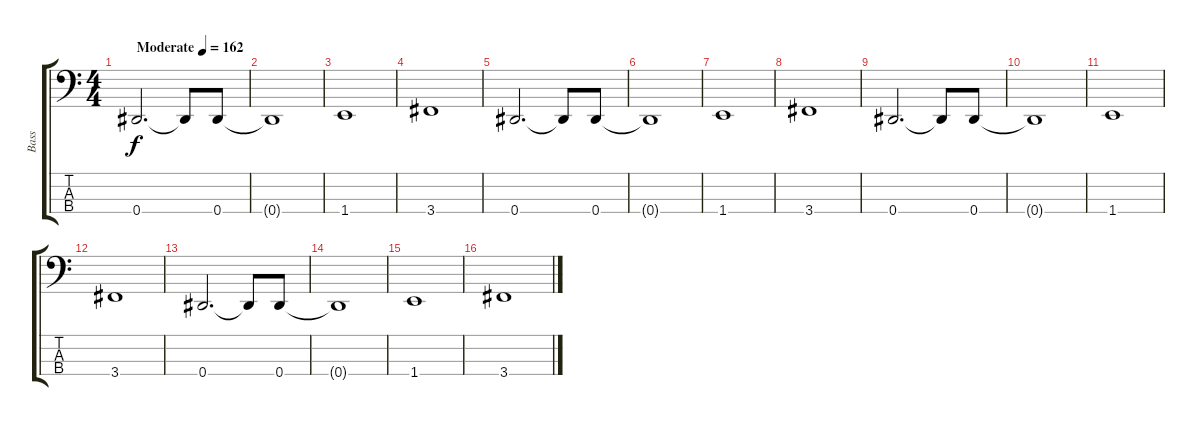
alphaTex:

\track ("Bass" "Bass") {instrument electricbassfinger}
\staff {score tabs}
\tuning (Gb2 Db2 Ab1 Eb1) {hide}
\ts (4 4)
\tempo (162 "Moderate")
\clef f4
\ks c
0.4.2{d dy f instrument electricbassfinger} 0.4{t}.8 0.4.8 |
0.4{t}.1 |
1.4.1 |
3.4.1 |
0.4.2{d} 0.4{t}.8 0.4.8 |
0.4{t}.1 |
1.4.1 |
3.4.1 |
0.4.2{d} 0.4{t}.8 0.4.8 |
0.4{t}.1 |
1.4.1 |
3.4.1 |
0.4.2{d} 0.4{t}.8 0.4.8 |
0.4{t}.1 |
1.4.1 |
3.4.1
